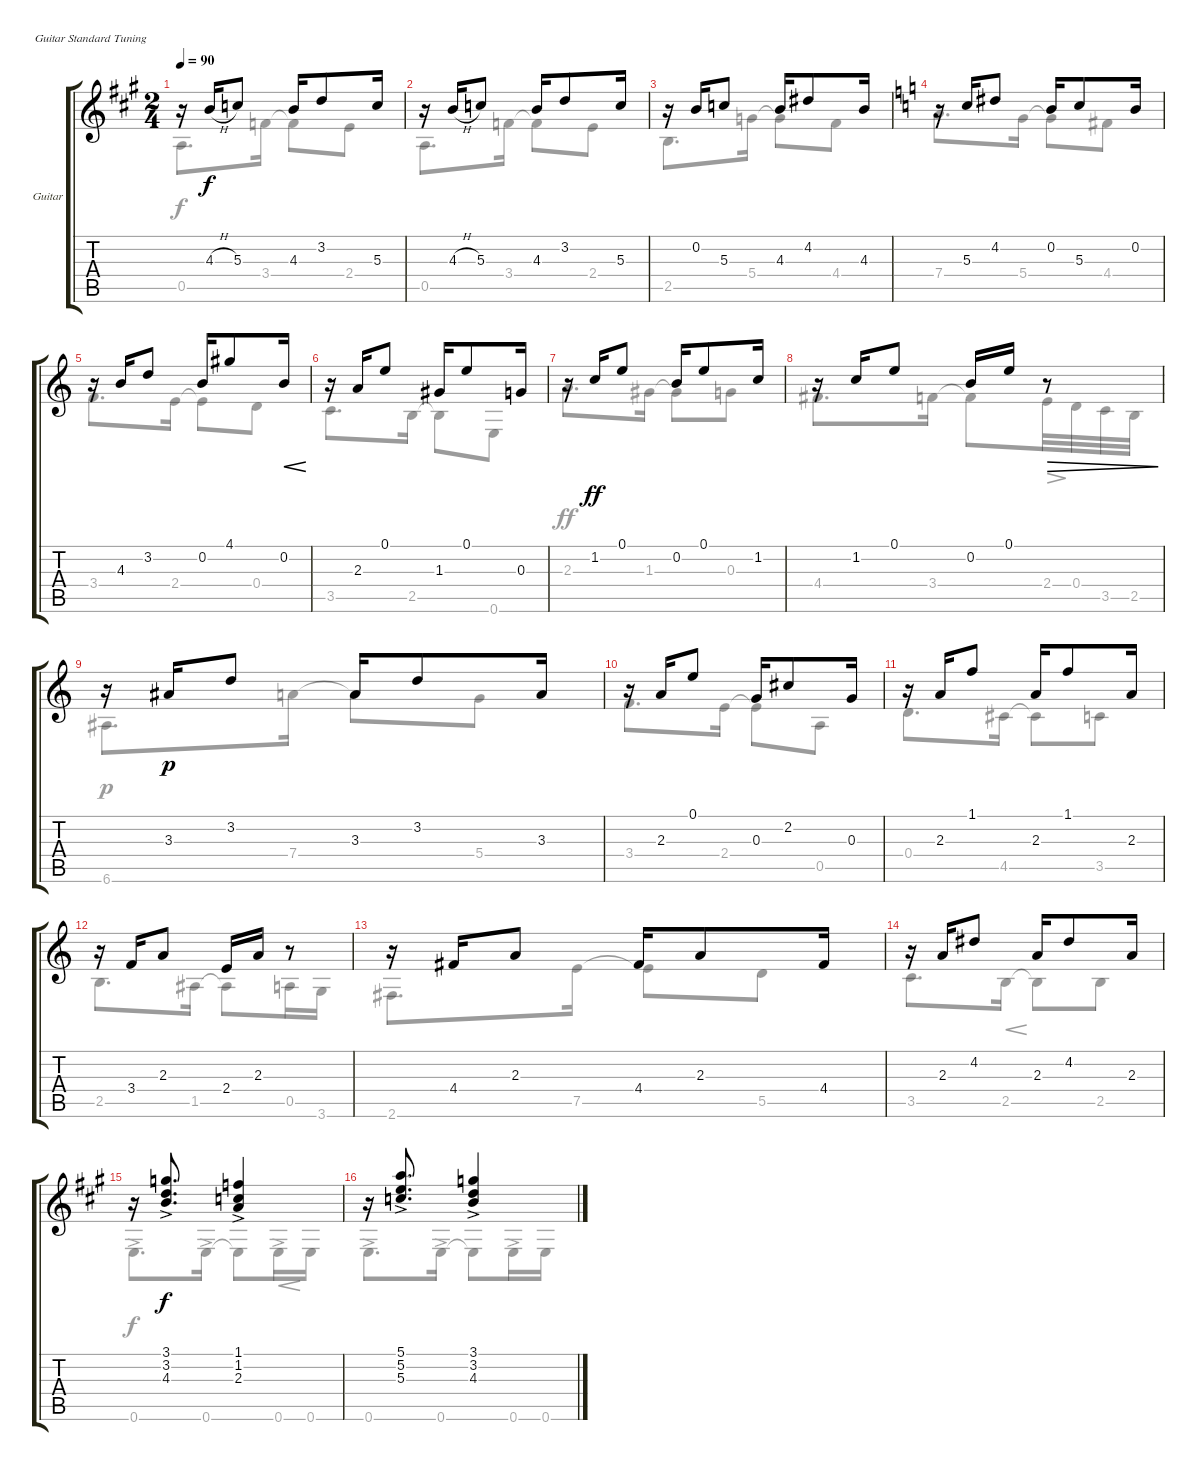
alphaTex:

\bracketExtendMode groupsimilarinstruments
\firstSystemTrackNameOrientation horizontal
\otherSystemsTrackNameOrientation horizontal
\track ("Guitar" "Guitar") {instrument acousticguitarnylon}
\staff {score tabs}
\tuning (E4 B3 G3 D3 A2 E2)
\voice
\ts (2 4)
\tempo 90
\clef g2
\ks a
r.16{dy f} 4.3{h}.16 5.3.8 4.3.16 3.2.8 5.3.16 |
r.16 4.3{h}.16 5.3.8 4.3.16 3.2.8 5.3.16 |
r.16 0.2.16 5.3.8 4.3.16 4.2.8 4.3.16 |
\ks c
r.16 5.3.16 4.2.8 0.2.16 5.3.8 0.2.16 |
r.16 4.3.16 3.2.8 0.2.16 4.1.8 0.2.16{cre} |
r.16 2.3.16 0.1.8 1.3.16 0.1.8 0.3.16 |
r.16 1.2.16{dy ff} 0.1.8 0.2.16 0.1.8 1.2.16 |
r.16 1.2.16 0.1.8 0.2.16 0.1.16 r.8{dec} |
r.16 3.3.16{dy p} 3.2.8 3.3.16 3.2.8 3.3.16 |
r.16 2.3.16 0.1.8 0.3.16 2.2.8 0.3.16 |
r.16 2.3.16 1.1.8 2.3.16 1.1.8 2.3.16 |
r.16 3.4.16 2.3.8 2.4.16 2.3.16 r.8 |
r.16 4.4.16 2.3.8 4.4.16 2.3.8 4.4.16 |
r.16 2.3.16 4.2.8 2.3.16 4.2.8 2.3.16 |
\ks a
r.16 (3.1{ac} 3.2{ac} 4.3{ac}).8{d dy f} (1.1{ac} 1.2{ac} 2.3{ac}).4 |
r.16 (5.1{ac} 5.2{ac} 5.3{ac}).8{d} (3.1{ac} 3.2{ac} 4.3{ac}).4
\voice
\clef g2
\ottava regular
\simile none
\ks a
0.5.8{d dy f} 3.4.16 3.4{t}.8 2.4.8 |
0.5.8{d} 3.4.16 3.4{t}.8 2.4.8 |
2.5.8{d} 5.4.16 5.4{t}.8 4.4.8 |
\ks c
7.4.8{d} 5.4.16 5.4{t}.8 4.4.8 |
3.4.8{d} 2.4.16 2.4{t}.8 0.4.8 |
3.5.8{d} 2.5.16 2.5{t}.8 0.6.8 |
2.3.8{d dy ff} 1.3.16 1.3{t}.8 0.3.8 |
4.4.8{d} 3.4.16 3.4{t}.8 2.4.32{dec} 0.4.32 3.5.32 2.5.32 |
6.6.8{d dy p} 7.4.16 7.4{t}.8 5.4.8 |
3.4.8{d} 2.4.16 2.4{t}.8 0.5.8 |
0.4.8{d} 4.5.16 4.5{t}.8 3.5.8 |
2.5.8{d} 1.5.16 1.5{t}.8 0.5.16 3.6.16 |
2.6.8{d} 7.5.16 7.5{t}.8 5.5.8 |
3.5.8{d} 2.5.16{cre} 2.5{t}.8 2.5.8 |
\ks a
0.6{ac}.8{d dy f} 0.6{ac}.16 0.6{t}.8 0.6{ac}.16{cre} 0.6.16 |
0.6{ac}.8{d} 0.6{ac}.16 0.6{t}.8 0.6{ac}.16 0.6.16
